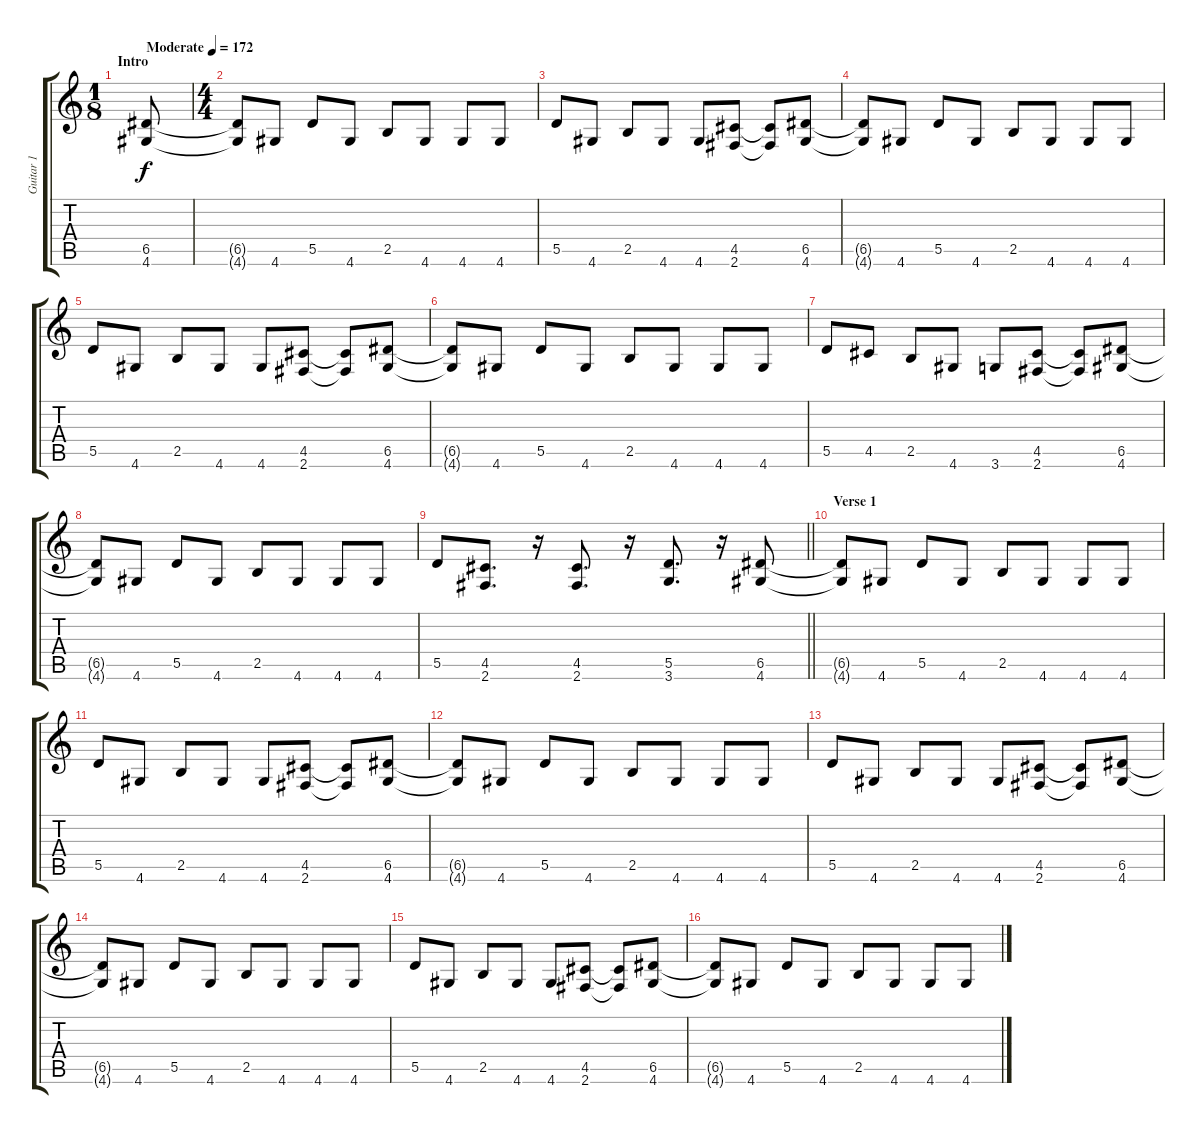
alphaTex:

\track ("Guitar 1" "Guitar 1") {instrument overdrivenguitar}
\staff {score tabs}
\tuning (E4 B3 G3 D3 A2 E2) {hide}
\ts (1 8)
\section ("" "Intro")
\tempo (172 "Moderate")
\clef g2
\ks c
(6.5 4.6).8{dy f instrument overdrivenguitar} |
\ts (4 4)
(6.5{t} 4.6{t}).8 4.6.8 5.5.8 4.6.8 2.5.8 4.6.8 4.6.8 4.6.8 |
5.5.8 4.6.8 2.5.8 4.6.8 4.6.8 (4.5 2.6).8 (4.5{t} 2.6{t}).8 (6.5 4.6).8 |
(6.5{t} 4.6{t}).8 4.6.8 5.5.8 4.6.8 2.5.8 4.6.8 4.6.8 4.6.8 |
5.5.8 4.6.8 2.5.8 4.6.8 4.6.8 (4.5 2.6).8 (4.5{t} 2.6{t}).8 (6.5 4.6).8 |
(6.5{t} 4.6{t}).8 4.6.8 5.5.8 4.6.8 2.5.8 4.6.8 4.6.8 4.6.8 |
5.5.8 4.5.8 2.5.8 4.6.8 3.6.8 (4.5 2.6).8 (4.5{t} 2.6{t}).8 (6.5 4.6).8 |
(6.5{t} 4.6{t}).8 4.6.8 5.5.8 4.6.8 2.5.8 4.6.8 4.6.8 4.6.8 |
\barLineRight lightlight
5.5.8 (4.5 2.6).8{d} r.16 (4.5 2.6).8{d} r.16 (5.5 3.6).8{d} r.16 (6.5 4.6).8 |
\section ("" "Verse 1")
(6.5{t} 4.6{t}).8 4.6.8 5.5.8 4.6.8 2.5.8 4.6.8 4.6.8 4.6.8 |
5.5.8 4.6.8 2.5.8 4.6.8 4.6.8 (4.5 2.6).8 (4.5{t} 2.6{t}).8 (6.5 4.6).8 |
(6.5{t} 4.6{t}).8 4.6.8 5.5.8 4.6.8 2.5.8 4.6.8 4.6.8 4.6.8 |
5.5.8 4.6.8 2.5.8 4.6.8 4.6.8 (4.5 2.6).8 (4.5{t} 2.6{t}).8 (6.5 4.6).8 |
(6.5{t} 4.6{t}).8 4.6.8 5.5.8 4.6.8 2.5.8 4.6.8 4.6.8 4.6.8 |
5.5.8 4.6.8 2.5.8 4.6.8 4.6.8 (4.5 2.6).8 (4.5{t} 2.6{t}).8 (6.5 4.6).8 |
(6.5{t} 4.6{t}).8 4.6.8 5.5.8 4.6.8 2.5.8 4.6.8 4.6.8 4.6.8
